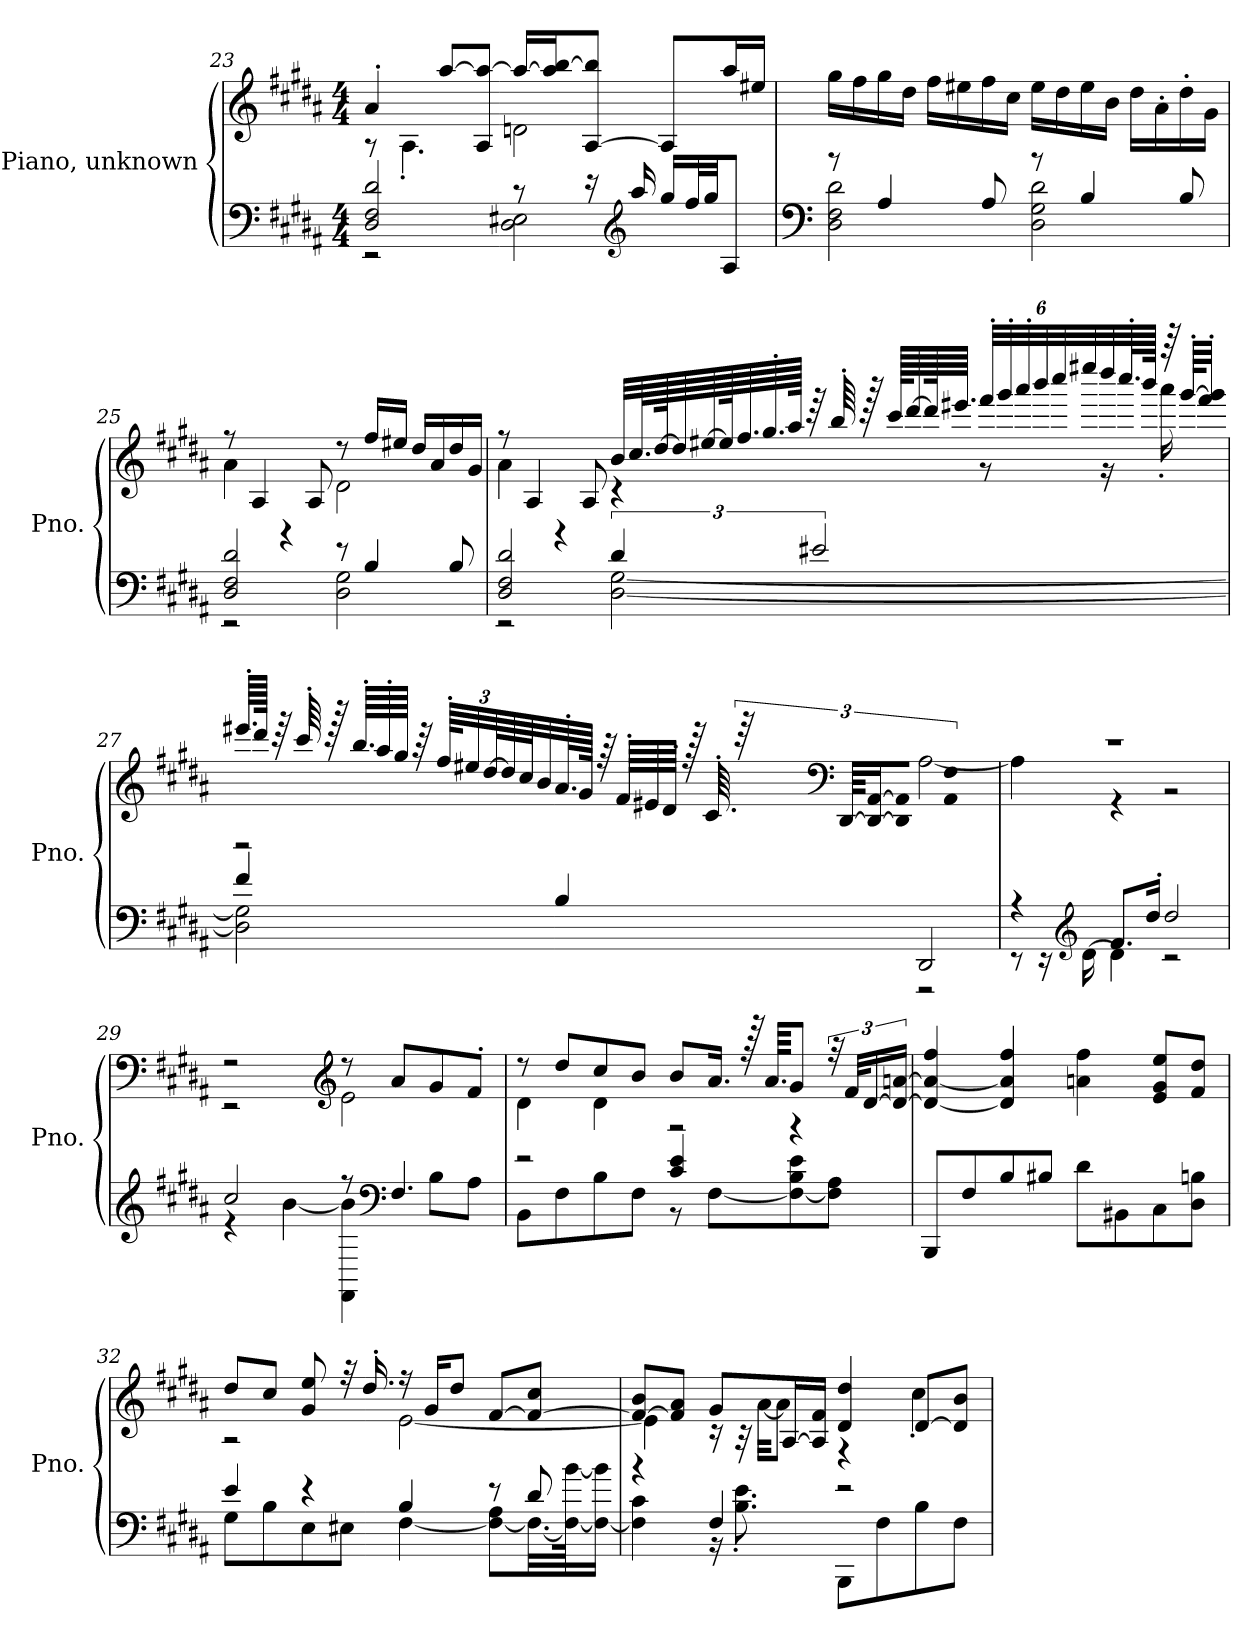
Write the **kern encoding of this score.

**kern	**kern
*part1	*part1
*staff2	*staff1
*I"Piano, unknown	*
*I'Pno.	*
*clefF4	*clefG2
*k[f#c#g#d#a#]	*k[f#c#g#d#a#]
*M4/4	*M4/4
=23	=23
*^	*^
2D#/ 2F#/ 2d#/	2r	4a#'/	8r
.	.	.	4.A#'\
.	.	[8aa#/L	.
.	.	8A#/ 8aa#/_J	.
8r	2D#\ 2E#X\	16aa#/LL_	2dn\
.	.	16aa#/] [16bb/J	.
16r	.	[8A#/ 8bb/]J	.
*clefG2	*	*	*
16aa#/	.	.	.
16gg#/LL	.	8A#/L]	.
32ff#/L	.	.	.
32gg#/JJ	.	.	.
8A#/J	.	16aa#/L	.
.	.	16ee#X/JJ	.
*	*	*v	*v
!!LO:LB:g=z
=24	=24	=24
*clefF4	*	*
8r	2D#\ 2F#\ 2d#\	16gg#\LL
.	.	16ff#\
4A#/	.	16gg#\
.	.	16dd#\JJ
.	.	16ff#\LL
.	.	16ee#X\
8A#/	.	16ff#\
.	.	16cc#\JJ
8r	2D#\ 2G#\ 2d#\	16ee#\LL
.	.	16dd#\
4B/	.	16ee#\
.	.	16b\JJ
.	.	16dd#\LL
.	.	16a#'\
8B/	.	16dd#'\
.	.	16g#\JJ
=25	=25	=25
*	*	*^
2D#/ 2F#/ 2d#/	2r	8r	4a#\
.	.	4A#/	.
.	.	.	4r
.	.	8A#/	.
8r	2D#\ 2G#\	8r	2d#\
4B/	.	16ff#/LL	.
.	.	16ee#X/JJ	.
.	.	16dd#/LL	.
.	.	16a#/	.
8B/	.	16dd#/	.
.	.	16g#/JJ	.
!!LO:LB:g=z	!!
=26	=26	=26	=26
2D#/ 2F#/ 2d#/	2r	8r	4a#\
.	.	4A#/	.
.	.	.	4r
.	.	8A#/	.
6d#/	[2D#\ [2G#\	32b/LLL	4r
.	.	64.cc#/L	.
.	.	[128dd#/K	.
.	.	64dd#/]	.
.	.	[64ee#X/	.
.	.	128ee#/K]	.
.	.	64.ff#/	.
.	.	64.gg#'/	.
.	.	128aa#/JJJJk	.
.	.	64r	.
3e#X/	.	.	.
.	.	64bb'/	.
.	.	128r	.
.	.	128ccc#/KLLLL	.
.	.	[64ddd#/	.
.	.	128ddd#/K]	.
.	.	64.eee#X/JJJJ	.
*	*	*Xbrackettup	*
.	.	48fff#'/LLL	8r
.	.	48ggg#'/	.
.	.	48aaa#'/	.
.	.	48bbb/	.
.	.	48cccc#/	.
.	.	48eeee#X/	.
.	.	32dddd#/	16r
.	.	64.cccc#'/L	.
.	.	128bbb/JJJJk	.
.	.	64r	16aaa#'\
.	.	[64ggg#'/KLLL	.
.	.	32fff#/' 32ggg#/]'JJJ	.
!!LO:LB:g=z	!!
=27	=27	=27	=27
4f#/	2D#\] 2G#\]	64.eee#X'/LLLL	2r
.	.	128ddd#/JJJJk	.
.	.	64r	.
.	.	64ccc#'/	.
.	.	128r	.
.	.	64.bb'/LLLL	.
.	.	64aa#'/	.
.	.	64gg#/JJJJ	.
.	.	64r	.
.	.	64ff#'/KLLL	.
.	.	48ee#X/	.
.	.	[96dd#/L	.
.	.	64dd#/]	.
.	.	64cc#/J	.
.	.	32b/	.
4B/	.	64.a#'/L	.
.	.	128g#/JJJJk	.
.	.	64r	.
.	.	64f#'/LLLL	.
.	.	64e#X/	.
.	.	64d#'/JJJJ	.
.	.	128r	.
.	.	64.c#'/	.
*	*	*brackettup	*
.	.	96r	.
*	*	*clefF4	*
.	.	[96DD#/KKLL	.
.	.	24DD#/_ [24AA#/	.
.	.	16DD#/] 16AA#/]JJ	.
2DD#/	2r	2AA#/ 2F#/	[2A#\
!!LO:PB:g=z	!!
=28	=28	=28	=28
4r	8r	1r	4A#\]
.	16r	.	.
*clefG2	*	*	*
.	[16d#\	.	.
8.f#/L	4d#\]	.	4r
16dd#'/Jk	.	.	.
2dd#/	2r	.	2r
=29	=29	=29	=29
2cc#/	4r	2r	2r
.	[4b\	.	.
*	*	*clefG2	*
8r	4FF#\ 4b\]	8r	2e\
*clefF4	*	*	*
4.F#/	.	8a#/L	.
.	8B\L	8g#/	.
.	8A#\J	8f#'/J	.
=30	=30	=30	=30
2r	8BB\L	8r	4d#\
.	8F#\	8dd#/L	.
.	8B\	8cc#/	4d#\
.	8F#\J	8b/J	.
4c#/ 4e/	8r	8b/L	2r
.	[8F#\L	16.a#/Jk	.
.	.	128r	.
.	.	64.a#/KKKL	.
4r	8F#\_ 8B\ 8e\	8g#/J	.
.	8F#\] 8A#\J	48r	.
.	.	48f#/KLL	.
.	.	[24d#/	.
.	.	24d#/_ [24an/JJ	.
*v	*v	*	*
*	*v	*v
!!LO:LB:g=z
=31	=31
8BBB/L	4d#/_ 4a/_ 4ff#/
8F#/	.
8B/	4d#/] 4a/] 4ff#/
8B#X/J	.
8d#\L	4an\ 4ff#\
8BB#X\	.
8C#\	8e/ 8g#/ 8ee/L
8D#\ 8Bn\J	8f#/ 8dd#/J
=32	=32
*^	*^
4e/	8G#\L	8dd#/L	2r
.	8B\	8cc#/J	.
4r	8E\	8g#/ 8ee/	.
.	8E#X\J	32r	.
.	.	16.dd#'/	.
4B/	[4F#\	16r	[2e\
.	.	16g#/KL	.
.	.	8dd#/J	.
8r	8F#\_ 8A#\L	[8f#/L	.
8d#/	32.F#\LL_	8f#/_ 8cc#/J	.
.	64F#\_ [64b\JK	.	.
.	16F#\_ 16b\]JJ	.	.
=33	=33	=33	=33
4r	4F#\] 4c#\	8f#/_ 8b/L	4e\]
.	.	8f#/] 8a#/J	.
4F#/	16r	8g#/L	16r
.	8.B\' 8.e\'	.	32r
.	.	.	[32a#\KKL
.	.	[16A#/L	8a#\J]
.	.	16A#/] 16f#/JJ	.
2r	8BBB\L	4d#/ 4dd#/	4r
.	8F#\	.	.
.	8B\	[8d#/L	4cc#'\
.	8F#\J	8d#/] 8b/J	.
*v	*v	*	*
*	*v	*v
=	=
*-	*-
